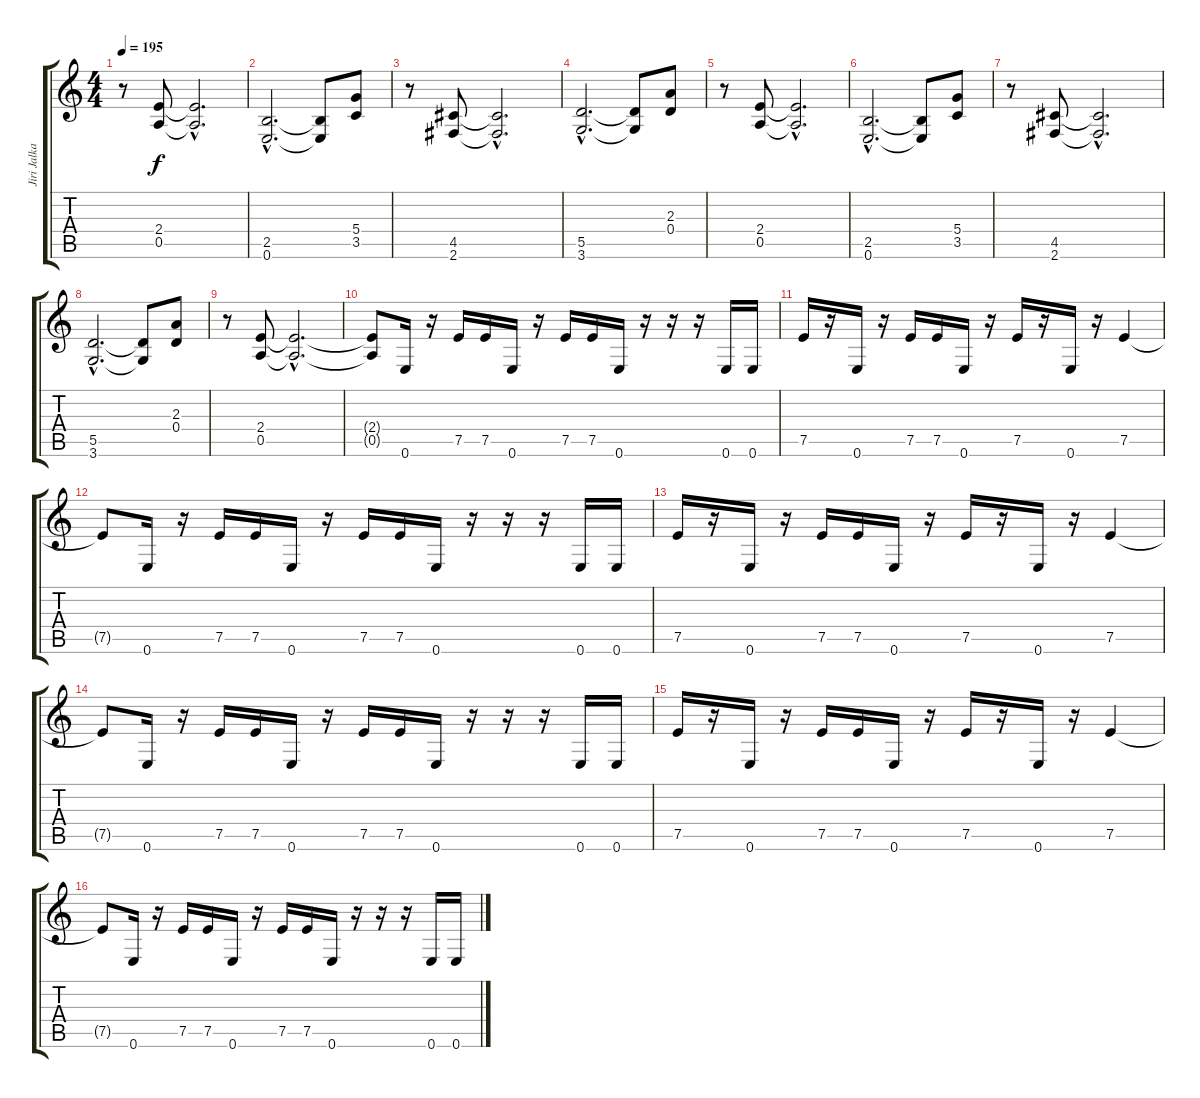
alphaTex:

\track ("Jiri Jalkanen" "Jiri Jalka") {instrument distortionguitar}
\staff {score tabs}
\tuning (E4 B3 G3 D3 A2 E2) {hide}
\ts (4 4)
\tempo 195
\clef g2
\ks c
r.8{dy f} (2.4 0.5).8 (2.4{hac t} 0.5{hac t}).2{d} |
(2.5{hac} 0.6{hac}).2{d} (2.5{t} 0.6{t}).8 (5.4 3.5).8 |
r.8 (4.5 2.6).8 (4.5{hac t} 2.6{hac t}).2{d} |
(5.5{hac} 3.6{hac}).2{d} (5.5{t} 3.6{t}).8 (2.3 0.4).8 |
r.8 (2.4 0.5).8 (2.4{hac t} 0.5{hac t}).2{d} |
(2.5{hac} 0.6{hac}).2{d} (2.5{t} 0.6{t}).8 (5.4 3.5).8 |
r.8 (4.5 2.6).8 (4.5{hac t} 2.6{hac t}).2{d} |
(5.5{hac} 3.6{hac}).2{d} (5.5{t} 3.6{t}).8 (2.3 0.4).8 |
r.8 (2.4 0.5).8 (2.4{hac t} 0.5{hac t}).2{d} |
(2.4{t} 0.5{t}).8 0.6.16 r.16 7.5.16 7.5.16 0.6.16 r.16 7.5.16 7.5.16 0.6.16 r.16 r.16 r.16 0.6.16 0.6.16 |
7.5.16 r.16 0.6.16 r.16 7.5.16 7.5.16 0.6.16 r.16 7.5.16 r.16 0.6.16 r.16 7.5.4 |
7.5{t}.8 0.6.16 r.16 7.5.16 7.5.16 0.6.16 r.16 7.5.16 7.5.16 0.6.16 r.16 r.16 r.16 0.6.16 0.6.16 |
7.5.16 r.16 0.6.16 r.16 7.5.16 7.5.16 0.6.16 r.16 7.5.16 r.16 0.6.16 r.16 7.5.4 |
7.5{t}.8 0.6.16 r.16 7.5.16 7.5.16 0.6.16 r.16 7.5.16 7.5.16 0.6.16 r.16 r.16 r.16 0.6.16 0.6.16 |
7.5.16 r.16 0.6.16 r.16 7.5.16 7.5.16 0.6.16 r.16 7.5.16 r.16 0.6.16 r.16 7.5.4 |
7.5{t}.8 0.6.16 r.16 7.5.16 7.5.16 0.6.16 r.16 7.5.16 7.5.16 0.6.16 r.16 r.16 r.16 0.6.16 0.6.16
